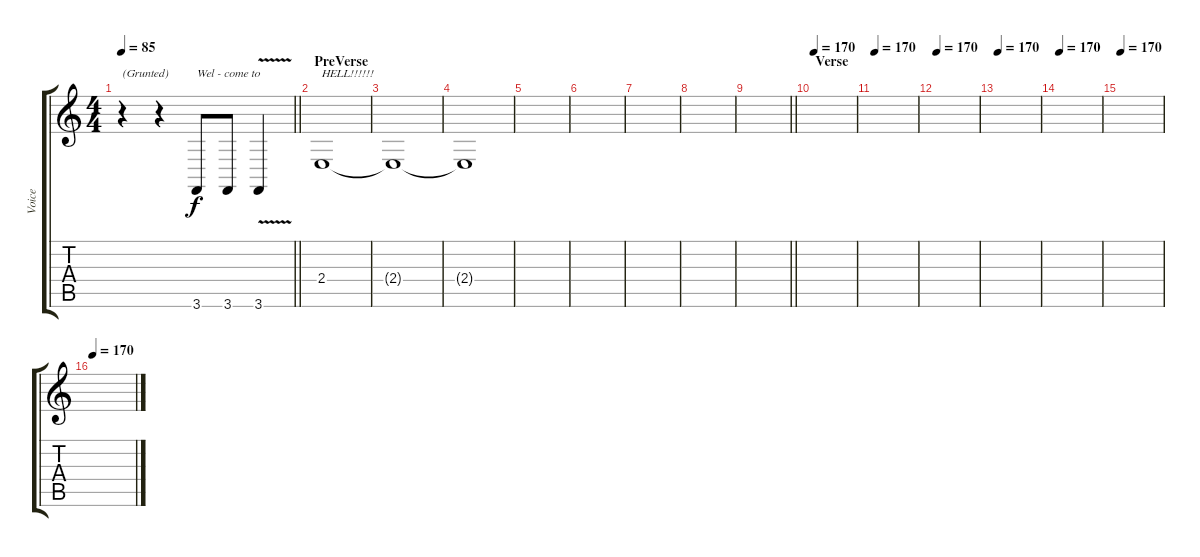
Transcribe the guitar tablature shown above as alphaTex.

\track ("Voice" "Voice") {instrument baritonesax}
\staff {score tabs}
\tuning (E4 B3 G3 D3 A2 D2) {hide}
\ts (4 4)
\tempo 85
\clef g2
\barLineRight lightlight
\ks c
r.4{txt "(Grunted)" dy f} r.4 3.6.8{txt "Wel - come to"} 3.6.8 3.6{v}.4 |
\section ("" "PreVerse")
2.4.1{txt "HELL!!!!!!" instrument applause} |
2.4{t}.1 |
2.4{t}.1 |
|
|
|
|
\barLineRight lightlight
|
\section ("" "Verse")
\tempo 170
|
\tempo 170
|
\tempo 170
|
\tempo 170
|
\tempo 170
|
\tempo 170
|
\tempo 170
